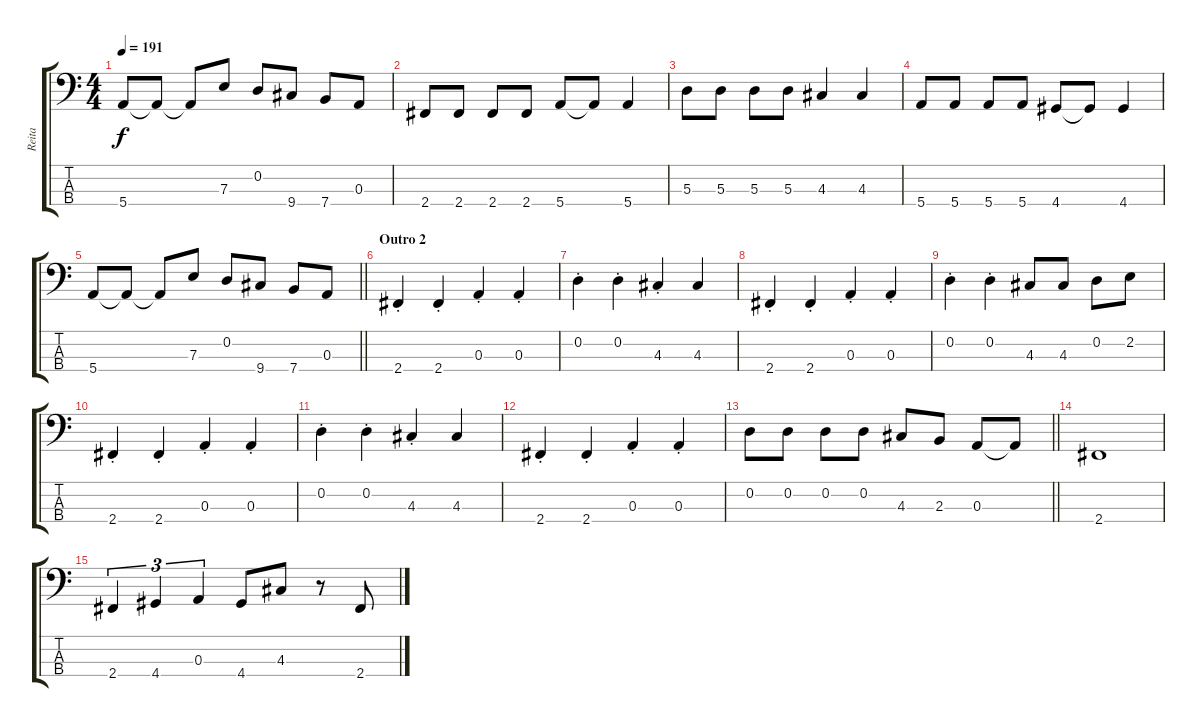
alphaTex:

\track ("Reita" "Reita") {instrument electricbasspick}
\staff {score tabs}
\tuning (G2 D2 A1 E1) {hide}
\ts (4 4)
\tempo 191
\clef f4
\ks c
5.4.8{dy f} 5.4{t}.8 5.4{t}.8 7.3.8 0.2.8 9.4.8 7.4.8 0.3.8 |
2.4.8 2.4.8 2.4.8 2.4.8 5.4.8 5.4{t}.8 5.4.4 |
5.3.8 5.3.8 5.3.8 5.3.8 4.3.4 4.3.4 |
5.4.8 5.4.8 5.4.8 5.4.8 4.4.8 4.4{t}.8 4.4.4 |
\barLineRight lightlight
5.4.8 5.4{t}.8 5.4{t}.8 7.3.8 0.2.8 9.4.8 7.4.8 0.3.8 |
\section ("" "Outro 2")
2.4{st}.4 2.4{st}.4 0.3{st}.4 0.3{st}.4 |
0.2{st}.4 0.2{st}.4 4.3{st}.4 4.3.4 |
2.4{st}.4 2.4{st}.4 0.3{st}.4 0.3{st}.4 |
0.2{st}.4 0.2{st}.4 4.3.8 4.3.8 0.2.8 2.2.8 |
2.4{st}.4 2.4{st}.4 0.3{st}.4 0.3{st}.4 |
0.2{st}.4 0.2{st}.4 4.3{st}.4 4.3.4 |
2.4{st}.4 2.4{st}.4 0.3{st}.4 0.3{st}.4 |
\barLineRight lightlight
0.2.8 0.2.8 0.2.8 0.2.8 4.3.8 2.3.8 0.3.8 0.3{t}.8 |
2.4.1 |
2.4.4{tu (3 2)} 4.4.4{tu (3 2)} 0.3.4{tu (3 2)} 4.4.8 4.3.8 r.8 2.4.8
